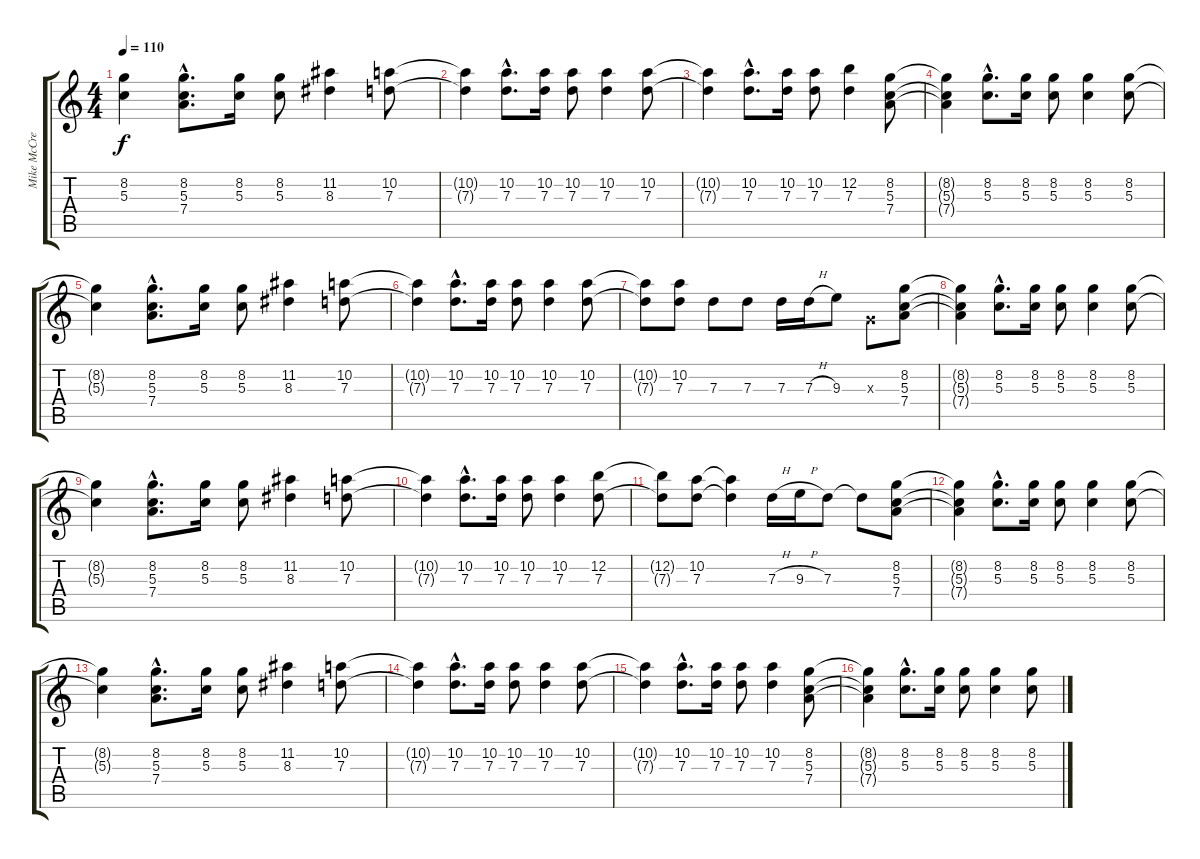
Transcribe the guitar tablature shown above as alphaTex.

\track ("Mike McCready" "Mike McCre") {instrument acousticguitarsteel}
\staff {score tabs}
\tuning (E4 B3 G3 D3 A2 E2) {hide}
\ts (4 4)
\tempo 110
\clef g2
\ks c
(8.2{t} 5.3{t}).4{dy f} (8.2{hac} 5.3{hac} 7.4{hac}).8{d} (8.2 5.3).16 (8.2 5.3).8 (11.2 8.3).4 (10.2 7.3).8 |
(10.2{t} 7.3{t}).4 (10.2{hac} 7.3{hac}).8{d} (10.2 7.3).16 (10.2 7.3).8 (10.2 7.3).4 (10.2 7.3).8 |
(10.2{t} 7.3{t}).4 (10.2{hac} 7.3{hac}).8{d} (10.2 7.3).16 (10.2 7.3).8 (12.2 7.3).4 (8.2 5.3 7.4).8 |
(8.2{t} 5.3{t} 7.4{t}).4 (8.2{hac} 5.3{hac}).8{d} (8.2 5.3).16 (8.2 5.3).8 (8.2 5.3).4 (8.2 5.3).8 |
(8.2{t} 5.3{t}).4 (8.2{hac} 5.3{hac} 7.4{hac}).8{d} (8.2 5.3).16 (8.2 5.3).8 (11.2 8.3).4 (10.2 7.3).8 |
(10.2{t} 7.3{t}).4 (10.2{hac} 7.3{hac}).8{d} (10.2 7.3).16 (10.2 7.3).8 (10.2 7.3).4 (10.2 7.3).8 |
(10.2{t} 7.3{t}).8 (10.2 7.3).8 7.3.8 7.3.8 7.3.16 7.3{h}.16 9.3.8 0.3{x}.8 (8.2 5.3 7.4).8 |
(8.2{t} 5.3{t} 7.4{t}).4 (8.2{hac} 5.3{hac}).8{d} (8.2 5.3).16 (8.2 5.3).8 (8.2 5.3).4 (8.2 5.3).8 |
(8.2{t} 5.3{t}).4 (8.2{hac} 5.3{hac} 7.4{hac}).8{d} (8.2 5.3).16 (8.2 5.3).8 (11.2 8.3).4 (10.2 7.3).8 |
(10.2{t} 7.3{t}).4 (10.2{hac} 7.3{hac}).8{d} (10.2 7.3).16 (10.2 7.3).8 (10.2 7.3).4 (12.2 7.3).8 |
(12.2{t} 7.3{t}).8 (10.2 7.3).8 (10.2{t} 7.3{t}).4 7.3{h}.16 9.3{h}.16 7.3.8 7.3{t}.8 (8.2 5.3 7.4).8 |
(8.2{t} 5.3{t} 7.4{t}).4 (8.2{hac} 5.3{hac}).8{d} (8.2 5.3).16 (8.2 5.3).8 (8.2 5.3).4 (8.2 5.3).8 |
(8.2{t} 5.3{t}).4 (8.2{hac} 5.3{hac} 7.4{hac}).8{d} (8.2 5.3).16 (8.2 5.3).8 (11.2 8.3).4 (10.2 7.3).8 |
(10.2{t} 7.3{t}).4 (10.2{hac} 7.3{hac}).8{d} (10.2 7.3).16 (10.2 7.3).8 (10.2 7.3).4 (10.2 7.3).8 |
(10.2{t} 7.3{t}).4 (10.2{hac} 7.3{hac}).8{d} (10.2 7.3).16 (10.2 7.3).8 (10.2 7.3).4 (8.2 5.3 7.4).8 |
(8.2{t} 5.3{t} 7.4{t}).4 (8.2{hac} 5.3{hac}).8{d} (8.2 5.3).16 (8.2 5.3).8 (8.2 5.3).4 (8.2 5.3).8
